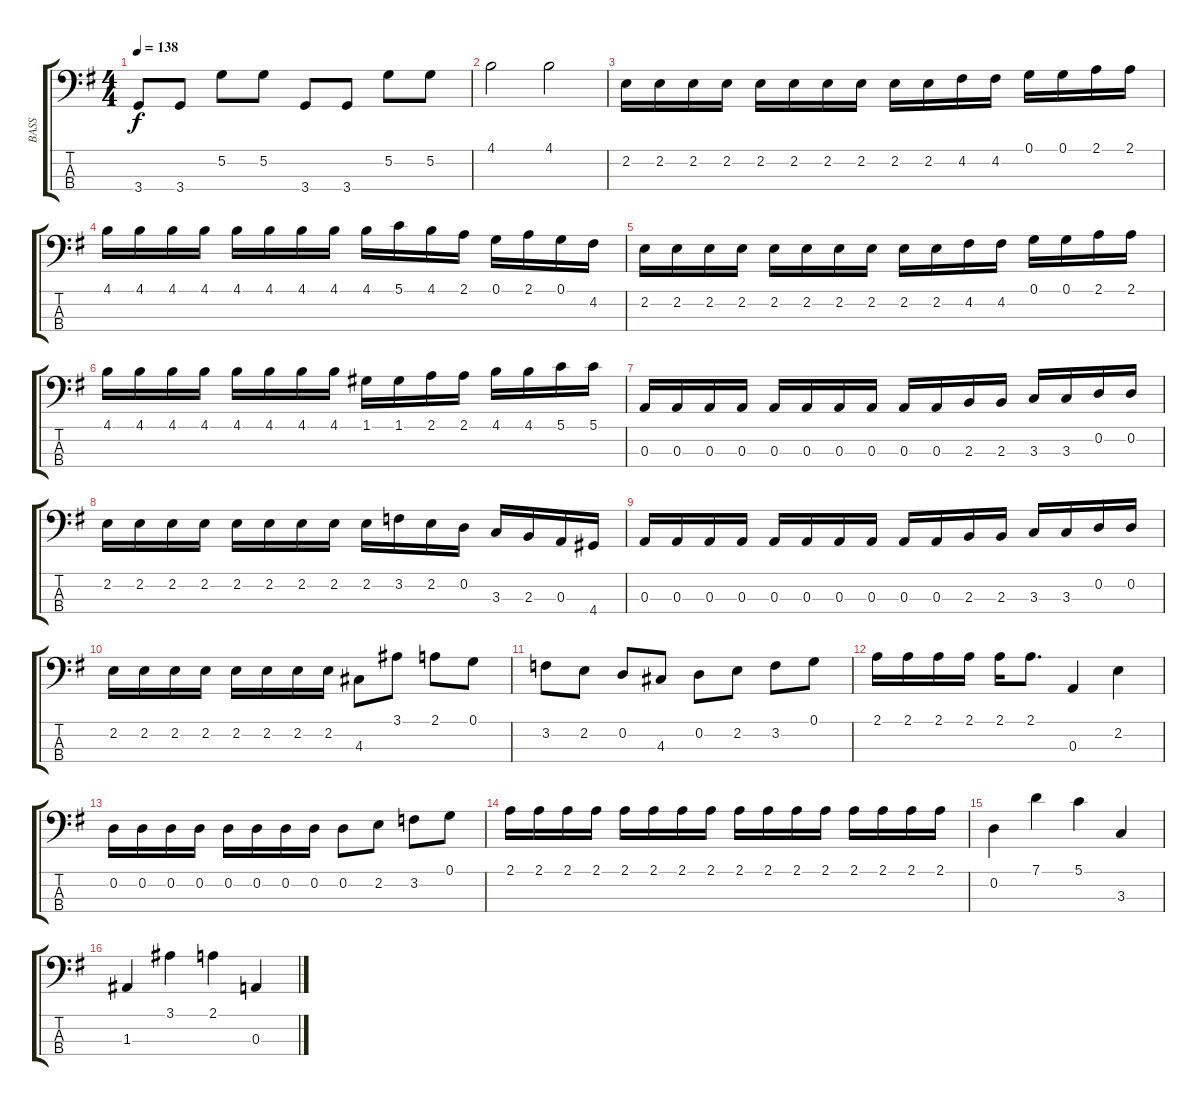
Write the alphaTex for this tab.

\track ("BASS" "BASS") {instrument electricbassfinger}
\staff {score tabs}
\tuning (G2 D2 A1 E1) {hide}
\ts (4 4)
\tempo 138
\clef f4
\ks eminor
3.4.8{dy f} 3.4.8 5.2.8 5.2.8 3.4.8 3.4.8 5.2.8 5.2.8 |
4.1.2 4.1.2 |
2.2.16 2.2.16 2.2.16 2.2.16 2.2.16 2.2.16 2.2.16 2.2.16 2.2.16 2.2.16 4.2.16 4.2.16 0.1.16 0.1.16 2.1.16 2.1.16 |
4.1.16 4.1.16 4.1.16 4.1.16 4.1.16 4.1.16 4.1.16 4.1.16 4.1.16 5.1.16 4.1.16 2.1.16 0.1.16 2.1.16 0.1.16 4.2.16 |
2.2.16 2.2.16 2.2.16 2.2.16 2.2.16 2.2.16 2.2.16 2.2.16 2.2.16 2.2.16 4.2.16 4.2.16 0.1.16 0.1.16 2.1.16 2.1.16 |
4.1.16 4.1.16 4.1.16 4.1.16 4.1.16 4.1.16 4.1.16 4.1.16 1.1.16 1.1.16 2.1.16 2.1.16 4.1.16 4.1.16 5.1.16 5.1.16 |
0.3.16 0.3.16 0.3.16 0.3.16 0.3.16 0.3.16 0.3.16 0.3.16 0.3.16 0.3.16 2.3.16 2.3.16 3.3.16 3.3.16 0.2.16 0.2.16 |
2.2.16 2.2.16 2.2.16 2.2.16 2.2.16 2.2.16 2.2.16 2.2.16 2.2.16 3.2.16 2.2.16 0.2.16 3.3.16 2.3.16 0.3.16 4.4.16 |
0.3.16 0.3.16 0.3.16 0.3.16 0.3.16 0.3.16 0.3.16 0.3.16 0.3.16 0.3.16 2.3.16 2.3.16 3.3.16 3.3.16 0.2.16 0.2.16 |
2.2.16 2.2.16 2.2.16 2.2.16 2.2.16 2.2.16 2.2.16 2.2.16 4.3.8 3.1.8 2.1.8 0.1.8 |
3.2.8 2.2.8 0.2.8 4.3.8 0.2.8 2.2.8 3.2.8 0.1.8 |
2.1.16 2.1.16 2.1.16 2.1.16 2.1.16 2.1.8{d} 0.3.4 2.2.4 |
0.2.16 0.2.16 0.2.16 0.2.16 0.2.16 0.2.16 0.2.16 0.2.16 0.2.8 2.2.8 3.2.8 0.1.8 |
2.1.16 2.1.16 2.1.16 2.1.16 2.1.16 2.1.16 2.1.16 2.1.16 2.1.16 2.1.16 2.1.16 2.1.16 2.1.16 2.1.16 2.1.16 2.1.16 |
0.2.4 7.1.4 5.1.4 3.3.4 |
1.3.4 3.1.4 2.1.4 0.3.4
